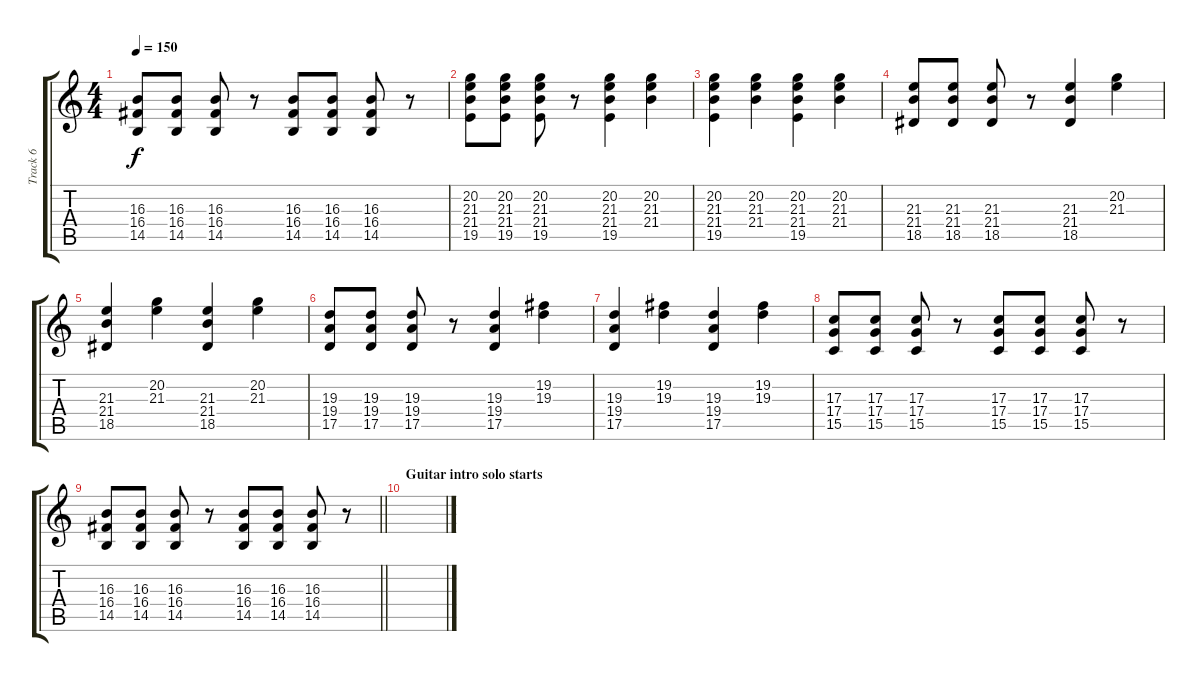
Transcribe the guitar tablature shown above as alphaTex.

\track ("Track 6" "Track 6") {instrument stringensemble2}
\staff {score tabs}
\tuning (E4 B3 G3 D3 A2 E2) {hide}
\ts (4 4)
\tempo 150
\clef g2
\ks c
(16.3 16.4 14.5).8{dy f} (16.3 16.4 14.5).8 (16.3 16.4 14.5).8 r.8 (16.3 16.4 14.5).8 (16.3 16.4 14.5).8 (16.3 16.4 14.5).8 r.8 |
(20.2 21.3 21.4 19.5).8 (20.2 21.3 21.4 19.5).8 (20.2 21.3 21.4 19.5).8 r.8 (20.2 21.3 21.4 19.5).4 (20.2 21.3 21.4).4 |
(20.2 21.3 21.4 19.5).4 (20.2 21.3 21.4).4 (20.2 21.3 21.4 19.5).4 (20.2 21.3 21.4).4 |
(21.3 21.4 18.5).8 (21.3 21.4 18.5).8 (21.3 21.4 18.5).8 r.8 (21.3 21.4 18.5).4 (20.2 21.3).4 |
(21.3 21.4 18.5).4 (20.2 21.3).4 (21.3 21.4 18.5).4 (20.2 21.3).4 |
(19.3 19.4 17.5).8 (19.3 19.4 17.5).8 (19.3 19.4 17.5).8 r.8 (19.3 19.4 17.5).4 (19.2 19.3).4 |
(19.3 19.4 17.5).4 (19.2 19.3).4 (19.3 19.4 17.5).4 (19.2 19.3).4 |
(17.3 17.4 15.5).8 (17.3 17.4 15.5).8 (17.3 17.4 15.5).8 r.8 (17.3 17.4 15.5).8 (17.3 17.4 15.5).8 (17.3 17.4 15.5).8 r.8 |
\barLineRight lightlight
(16.3 16.4 14.5).8 (16.3 16.4 14.5).8 (16.3 16.4 14.5).8 r.8 (16.3 16.4 14.5).8 (16.3 16.4 14.5).8 (16.3 16.4 14.5).8 r.8 |
\section ("" "Guitar intro solo starts")
